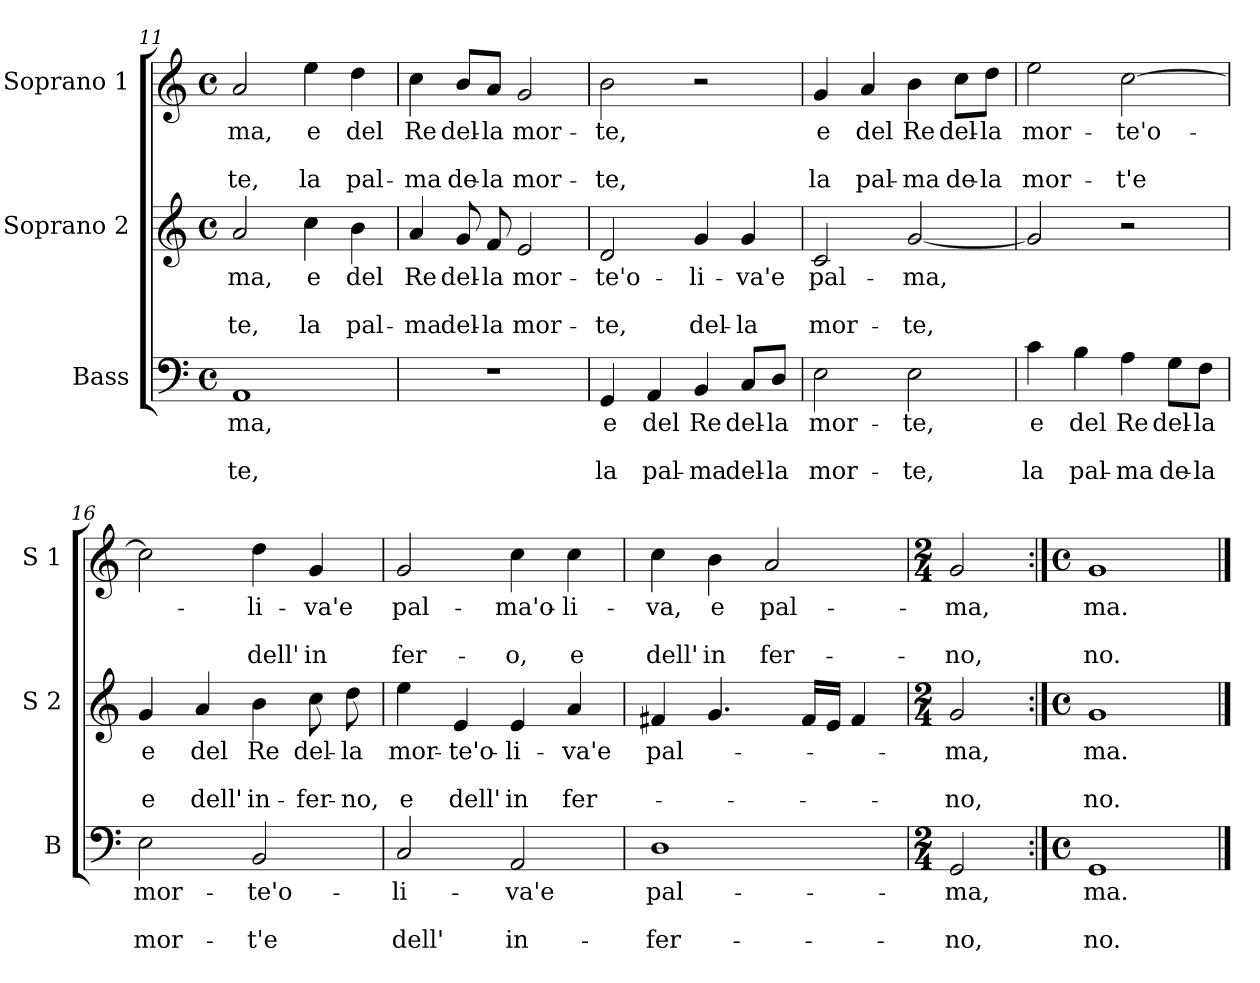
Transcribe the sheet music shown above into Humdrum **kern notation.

**kern	**text	**text	**text	**kern	**text	**text	**text	**kern	**text	**text	**text
*part3	*part3	*part3	*part3	*part2	*part2	*part2	*part2	*part1	*part1	*part1	*part1
*staff3	*staff3	*staff3	*staff3	*staff2	*staff2	*staff2	*staff2	*staff1	*staff1	*staff1	*staff1
*I"Bass	*	*	*	*I"Soprano 2	*	*	*	*I"Soprano 1	*	*	*
*I'B	*	*	*	*I'S 2	*	*	*	*I'S 1	*	*	*
*clefF4	*	*	*	*clefG2	*	*	*	*clefG2	*	*	*
*k[]	*	*	*	*k[]	*	*	*	*k[]	*	*	*
*C:	*	*	*	*C:	*	*	*	*C:	*	*	*
*M4/4	*	*	*	*M4/4	*	*	*	*M4/4	*	*	*
*met(c)	*	*	*	*met(c)	*	*	*	*met(c)	*	*	*
=11	=11	=11	=11	=11	=11	=11	=11	=11	=11	=11	=11
!	!LO:LY:b	!	!LO:LY:b	!	!LO:LY:b	!	!LO:LY:b	!	!LO:LY:b	!	!LO:LY:b
1AA	-ma,	.	-te,	2a/	-ma,	.	-te,	2a/	-ma,	.	-te,
!	!	!	!	!	!LO:LY:b	!	!LO:LY:b	!	!LO:LY:b	!	!LO:LY:b
.	.	.	.	4cc\	e	.	la	4ee\	e	.	la
!	!	!	!	!	!LO:LY:b	!	!LO:LY:b	!	!LO:LY:b	!	!LO:LY:b
.	.	.	.	4b\	del	.	pal-	4dd\	del	.	pal-
=12	=12	=12	=12	=12	=12	=12	=12	=12	=12	=12	=12
!	!	!	!	!	!LO:LY:b	!	!LO:LY:b	!	!LO:LY:b	!	!LO:LY:b
1r	.	.	.	4a/	Re	.	-ma	4cc\	Re	.	-ma
!	!	!	!	!	!LO:LY:b	!	!LO:LY:b	!	!LO:LY:b	!	!LO:LY:b
.	.	.	.	8g/	del-	.	del-	8b/L	del-	.	de-
!	!	!	!	!	!LO:LY:b	!	!LO:LY:b	!	!LO:LY:b	!	!LO:LY:b
.	.	.	.	8f/	-la	.	-la	8a/J	-la	.	-la
!	!	!	!	!	!LO:LY:b	!	!LO:LY:b	!	!LO:LY:b	!	!LO:LY:b
.	.	.	.	2e/	mor-	.	mor-	2g/	mor-	.	mor-
=13	=13	=13	=13	=13	=13	=13	=13	=13	=13	=13	=13
!	!LO:LY:b	!	!LO:LY:b	!	!LO:LY:b	!	!LO:LY:b	!	!LO:LY:b	!	!LO:LY:b
4GG/	e	.	la	2d/	-te'o-	.	-te,	2b\	-te,	.	-te,
!	!LO:LY:b	!	!LO:LY:b	!	!	!	!	!	!	!	!
4AA/	del	.	pal-	.	.	.	.	.	.	.	.
!	!LO:LY:b	!	!LO:LY:b	!	!LO:LY:b	!	!LO:LY:b	!	!	!	!
4BB/	Re	.	-ma	4g/	-li-	.	del-	2r	.	.	.
!	!LO:LY:b	!	!LO:LY:b	!	!LO:LY:b	!	!LO:LY:b	!	!	!	!
8C/L	del-	.	del-	4g/	-va'e	.	-la	.	.	.	.
!	!LO:LY:b	!	!LO:LY:b	!	!	!	!	!	!	!	!
8D/J	-la	.	-la	.	.	.	.	.	.	.	.
=14	=14	=14	=14	=14	=14	=14	=14	=14	=14	=14	=14
!	!LO:LY:b	!	!LO:LY:b	!	!LO:LY:b	!	!LO:LY:b	!	!LO:LY:b	!	!LO:LY:b
2E\	mor-	.	mor-	2c/	pal-	.	mor-	4g/	e	.	la
!	!	!	!	!	!	!	!	!	!LO:LY:b	!	!LO:LY:b
.	.	.	.	.	.	.	.	4a/	del	.	pal-
!	!LO:LY:b	!	!LO:LY:b	!	!LO:LY:b	!	!LO:LY:b	!	!LO:LY:b	!	!LO:LY:b
2E\	-te,	.	-te,	[2g/	-ma,	.	-te,	4b\	Re	.	-ma
!	!	!	!	!	!	!	!	!	!LO:LY:b	!	!LO:LY:b
.	.	.	.	.	.	.	.	8cc\L	del-	.	de-
!	!	!	!	!	!	!	!	!	!LO:LY:b	!	!LO:LY:b
.	.	.	.	.	.	.	.	8dd\J	-la	.	-la
!!LO:LB:g=z
=15	=15	=15	=15	=15	=15	=15	=15	=15	=15	=15	=15
!	!LO:LY:b	!	!LO:LY:b	!	!	!	!	!	!LO:LY:b	!	!LO:LY:b
4c\	e	.	la	2g/]	.	.	.	2ee\	mor-	.	mor-
!	!LO:LY:b	!	!LO:LY:b	!	!	!	!	!	!	!	!
4B\	del	.	pal-	.	.	.	.	.	.	.	.
!	!LO:LY:b	!	!LO:LY:b	!	!	!	!	!	!LO:LY:b	!	!LO:LY:b
4A\	Re	.	-ma	2r	.	.	.	[2cc\	-te'o-	.	-t'e
!	!LO:LY:b	!	!LO:LY:b	!	!	!	!	!	!	!	!
8G\L	del-	.	de-	.	.	.	.	.	.	.	.
!	!LO:LY:b	!	!LO:LY:b	!	!	!	!	!	!	!	!
8F\J	-la	.	-la	.	.	.	.	.	.	.	.
=16	=16	=16	=16	=16	=16	=16	=16	=16	=16	=16	=16
!	!LO:LY:b	!	!LO:LY:b	!	!LO:LY:b	!	!LO:LY:b	!	!	!	!
2E\	mor-	.	mor-	4g/	e	.	e	2cc\]	.	.	.
!	!	!	!	!	!LO:LY:b	!	!LO:LY:b	!	!	!	!
.	.	.	.	4a/	del	.	dell'	.	.	.	.
!	!LO:LY:b	!	!LO:LY:b	!	!LO:LY:b	!	!LO:LY:b	!	!LO:LY:b	!	!LO:LY:b
2BB/	-te'o-	.	-t'e	4b\	Re	.	in-	4dd\	-li-	.	dell'
!	!	!	!	!	!LO:LY:b	!	!LO:LY:b	!	!LO:LY:b	!	!LO:LY:b
.	.	.	.	8cc\	del-	.	-fer-	4g/	-va'e	.	in
!	!	!	!	!	!LO:LY:b	!	!LO:LY:b	!	!	!	!
.	.	.	.	8dd\	-la	.	-no,	.	.	.	.
=17	=17	=17	=17	=17	=17	=17	=17	=17	=17	=17	=17
!	!LO:LY:b	!	!LO:LY:b	!	!LO:LY:b	!	!LO:LY:b	!	!LO:LY:b	!	!LO:LY:b
2C/	-li-	.	dell'	4ee\	mor-	.	e	2g/	pal-	.	fer-
!	!	!	!	!	!LO:LY:b	!	!LO:LY:b	!	!	!	!
.	.	.	.	4e/	-te'o-	.	dell'	.	.	.	.
!	!LO:LY:b	!	!LO:LY:b	!	!LO:LY:b	!	!LO:LY:b	!	!LO:LY:b	!	!LO:LY:b
2AA/	-va'e	.	in-	4e/	-li-	.	in	4cc\	-ma'o-	.	-o,
!	!	!	!	!	!LO:LY:b	!	!LO:LY:b	!	!LO:LY:b	!	!LO:LY:b
.	.	.	.	4a/	-va'e	.	fer-	4cc\	-li-	.	e
=18	=18	=18	=18	=18	=18	=18	=18	=18	=18	=18	=18
!	!LO:LY:b	!	!LO:LY:b	!	!LO:LY:b	!	!	!	!LO:LY:b	!	!LO:LY:b
1D	pal-	.	-fer-	4f#X/	pal-	.	.	4cc\	-va,	.	dell'
!	!	!	!	!	!	!	!	!	!LO:LY:b	!	!LO:LY:b
.	.	.	.	4.g/	.	.	.	4b\	e	.	in
!	!	!	!	!	!	!	!	!	!LO:LY:b	!	!LO:LY:b
.	.	.	.	.	.	.	.	2a/	pal-	.	fer-
.	.	.	.	16f#/LL	.	.	.	.	.	.	.
.	.	.	.	16e/JJ	.	.	.	.	.	.	.
.	.	.	.	4f#/	.	.	.	.	.	.	.
=19	=19	=19	=19	=19	=19	=19	=19	=19	=19	=19	=19
*M2/4	*	*	*	*M2/4	*	*	*	*M2/4	*	*	*
!	!LO:LY:b	!	!LO:LY:b	!	!LO:LY:b	!	!LO:LY:b	!	!LO:LY:b	!	!LO:LY:b
2GG/	-ma,	.	-no,	2g/	-ma,	.	-no,	2g/	-ma,	.	-no,
=20:|!	=20:|!	=20:|!	=20:|!	=20:|!	=20:|!	=20:|!	=20:|!	=20:|!	=20:|!	=20:|!	=20:|!
*M4/4	*	*	*	*M4/4	*	*	*	*M4/4	*	*	*
*met(c)	*	*	*	*met(c)	*	*	*	*met(c)	*	*	*
!	!LO:LY:b	!	!LO:LY:b	!	!LO:LY:b	!	!LO:LY:b	!	!LO:LY:b	!	!LO:LY:b
1GG	ma.	.	no.	1g	ma.	.	no.	1g	ma.	.	no.
==	==	==	==	==	==	==	==	==	==	==	==
*-	*-	*-	*-	*-	*-	*-	*-	*-	*-	*-	*-
